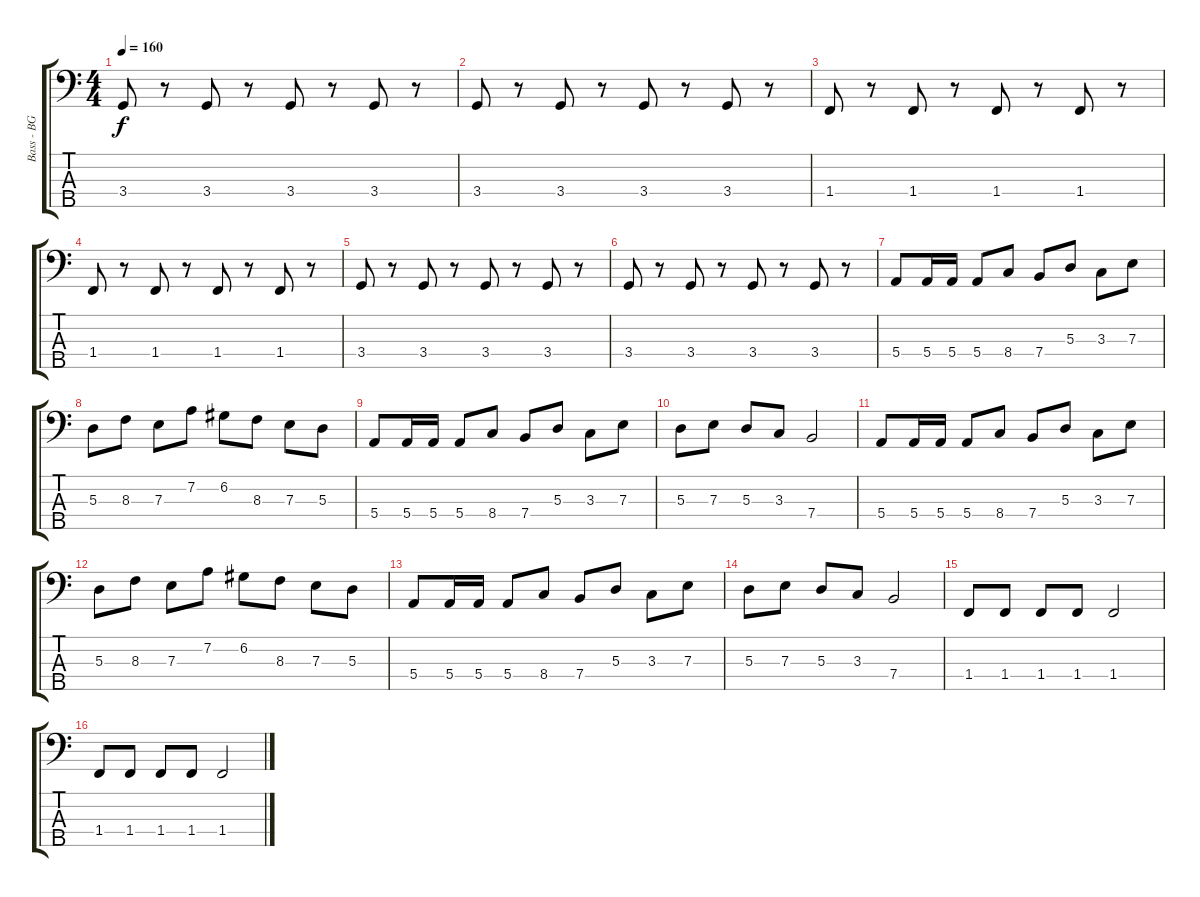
\track ("Bass - BG" "Bass - BG") {instrument acousticguitarnylon}
\staff {score tabs}
\tuning (G2 D2 A1 E1 B0) {hide}
\ts (4 4)
\tempo 160
\clef f4
\ks c
3.4.8{dy f} r.8 3.4.8 r.8 3.4.8 r.8 3.4.8 r.8 |
3.4.8 r.8 3.4.8 r.8 3.4.8 r.8 3.4.8 r.8 |
1.4.8 r.8 1.4.8 r.8 1.4.8 r.8 1.4.8 r.8 |
1.4.8 r.8 1.4.8 r.8 1.4.8 r.8 1.4.8 r.8 |
3.4.8 r.8 3.4.8 r.8 3.4.8 r.8 3.4.8 r.8 |
3.4.8 r.8 3.4.8 r.8 3.4.8 r.8 3.4.8 r.8 |
5.4.8 5.4.16 5.4.16 5.4.8 8.4.8 7.4.8 5.3.8 3.3.8 7.3.8 |
5.3.8 8.3.8 7.3.8 7.2.8 6.2.8 8.3.8 7.3.8 5.3.8 |
5.4.8 5.4.16 5.4.16 5.4.8 8.4.8 7.4.8 5.3.8 3.3.8 7.3.8 |
5.3.8 7.3.8 5.3.8 3.3.8 7.4.2 |
5.4.8 5.4.16 5.4.16 5.4.8 8.4.8 7.4.8 5.3.8 3.3.8 7.3.8 |
5.3.8 8.3.8 7.3.8 7.2.8 6.2.8 8.3.8 7.3.8 5.3.8 |
5.4.8 5.4.16 5.4.16 5.4.8 8.4.8 7.4.8 5.3.8 3.3.8 7.3.8 |
5.3.8 7.3.8 5.3.8 3.3.8 7.4.2 |
1.4.8 1.4.8 1.4.8 1.4.8 1.4.2 |
1.4.8 1.4.8 1.4.8 1.4.8 1.4.2
